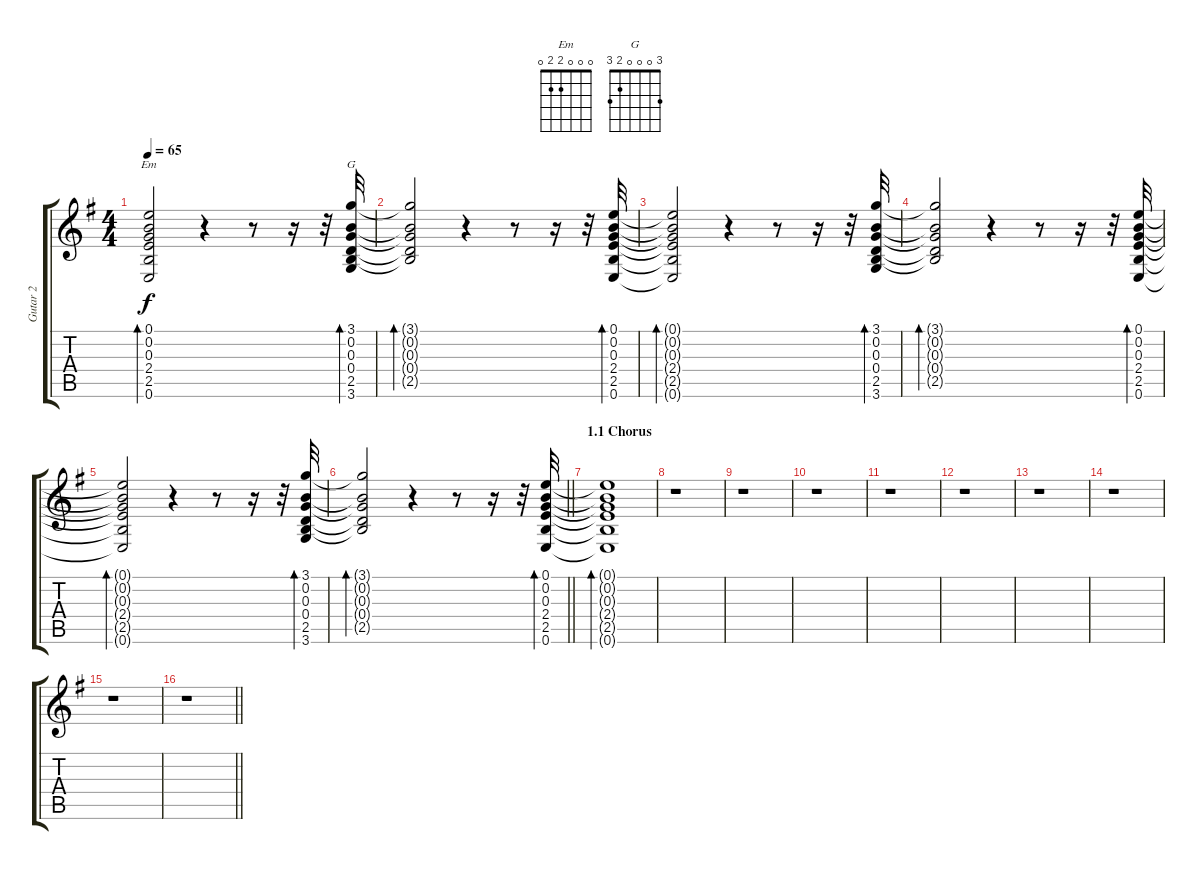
\track ("Gutar 2" "Gutar 2") {instrument acousticguitarsteel}
\staff {score tabs}
\tuning (E4 B3 G3 D3 A2 E2) {hide}
\chord ("Em" 0 0 0 2 2 0)
\chord ("G" 3 0 0 0 2 3)
\ts (4 4)
\tempo 65
\clef g2
\ks eminor
(0.1{t} 0.2{t} 0.3{t} 2.4{t} 2.5{t} 0.6{t}).2{bd 120 ch "Em" dy f} r.4 r.8 r.16 r.32 (3.1 0.2 0.3 0.4 2.5 3.6).32{bd 120 ch "G"} |
(3.1{t} 0.2{t} 0.3{t} 0.4{t} 2.5{t}).2{bd 120} r.4 r.8 r.16 r.32 (0.1 0.2 0.3 2.4 2.5 0.6).32{bd 120} |
(0.1{t} 0.2{t} 0.3{t} 2.4{t} 2.5{t} 0.6{t}).2{bd 120} r.4 r.8 r.16 r.32 (3.1 0.2 0.3 0.4 2.5 3.6).32{bd 120} |
(3.1{t} 0.2{t} 0.3{t} 0.4{t} 2.5{t}).2{bd 120} r.4 r.8 r.16 r.32 (0.1 0.2 0.3 2.4 2.5 0.6).32{bd 120} |
(0.1{t} 0.2{t} 0.3{t} 2.4{t} 2.5{t} 0.6{t}).2{bd 120} r.4 r.8 r.16 r.32 (3.1 0.2 0.3 0.4 2.5 3.6).32{bd 120} |
\barLineRight lightlight
(3.1{t} 0.2{t} 0.3{t} 0.4{t} 2.5{t}).2{bd 120} r.4 r.8 r.16 r.32 (0.1 0.2 0.3 2.4 2.5 0.6).32{bd 480} |
\section ("" "1.1 Chorus ")
(0.1{t} 0.2{t} 0.3{t} 2.4{t} 2.5{t} 0.6{t}).1{bd 120} |
r.1 |
r.1 |
r.1 |
r.1 |
r.1 |
r.1 |
r.1 |
r.1 |
\barLineRight lightlight
r.1
